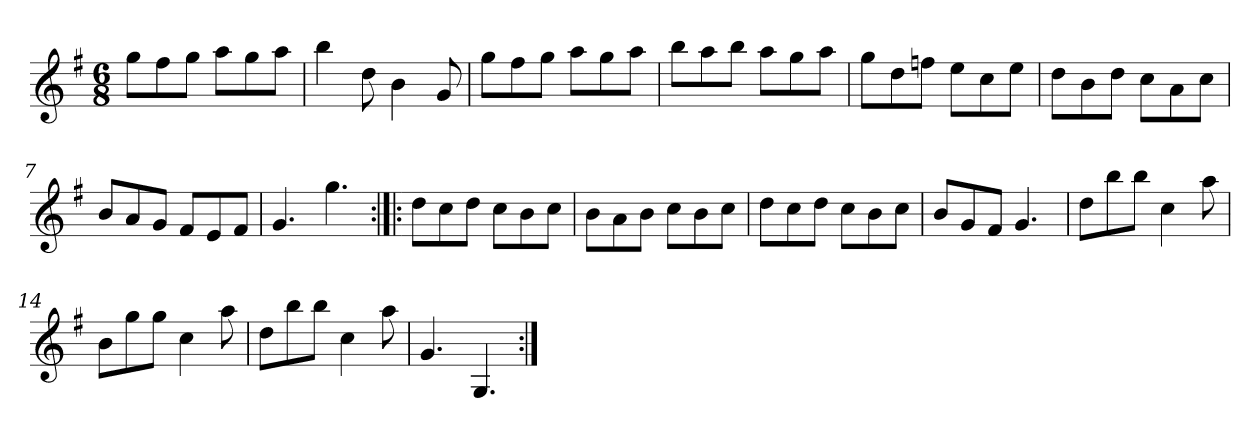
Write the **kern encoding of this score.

**kern
*part1
*staff1
*clefG2
*k[f#]
*G:
*M6/8
*MM138
=1
8gg\L
8ff#\
8gg\J
8aa\L
8gg\
8aa\J
=2
4bb
8dd
4b
8g
=3
8gg\L
8ff#\
8gg\J
8aa\L
8gg\
8aa\J
=4
8bb\L
8aa\
8bb\J
8aa\L
8gg\
8aa\J
=5
8gg\L
8dd\
8ffn\J
8ee\L
8cc\
8ee\J
=6
8dd\L
8b\
8dd\J
8cc\L
8a\
8cc\J
=7
8b/L
8a/
8g/J
8f#/L
8e/
8f#/J
=8
4.g
4.gg
=9:|!|:
8dd\L
8cc\
8dd\J
8cc\L
8b\
8cc\J
=10
8b\L
8a\
8b\J
8cc\L
8b\
8cc\J
=11
8dd\L
8cc\
8dd\J
8cc\L
8b\
8cc\J
=12
8b/L
8g/
8f#/J
4.g
=13
8dd\L
8bb\
8bb\J
4cc
8aa
=14
8b\L
8gg\
8gg\J
4cc
8aa
=15
8dd\L
8bb\
8bb\J
4cc
8aa
=16
4.g
4.G
=:|!
*-
